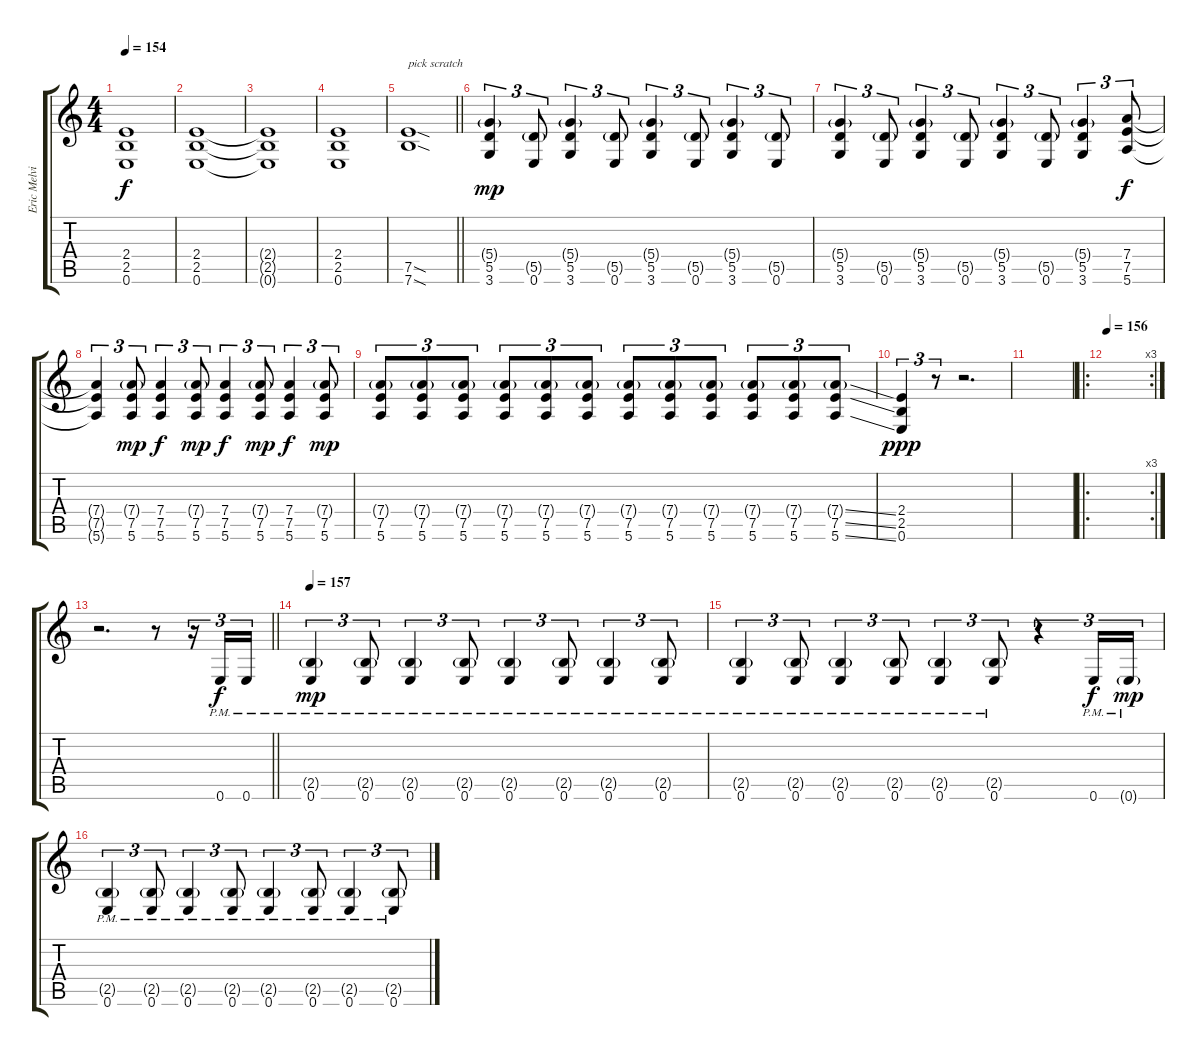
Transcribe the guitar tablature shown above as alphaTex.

\track ("Eric Melvin" "Eric Melvi") {instrument distortionguitar}
\staff {score tabs}
\tuning (E4 B3 G3 D3 A2 E2) {hide}
\ts (4 4)
\tempo 154
\clef g2
\ks c
(2.4{t} 2.5{t} 0.6{t}).1{dy f} |
(2.4 2.5 0.6).1 |
(2.4{t} 2.5{t} 0.6{t}).1 |
(2.4 2.5 0.6).1 |
\barLineRight lightlight
(7.5{sod} 7.6{sod}).1{txt "pick scratch"} |
\section ("" "")
(5.4{g} 5.5 3.6).4{tu (3 2) dy mp} (5.5{g} 0.6).8{tu (3 2)} (5.4{g} 5.5 3.6).4{tu (3 2)} (5.5{g} 0.6).8{tu (3 2)} (5.4{g} 5.5 3.6).4{tu (3 2)} (5.5{g} 0.6).8{tu (3 2)} (5.4{g} 5.5 3.6).4{tu (3 2)} (5.5{g} 0.6).8{tu (3 2)} |
(5.4{g} 5.5 3.6).4{tu (3 2)} (5.5{g} 0.6).8{tu (3 2)} (5.4{g} 5.5 3.6).4{tu (3 2)} (5.5{g} 0.6).8{tu (3 2)} (5.4{g} 5.5 3.6).4{tu (3 2)} (5.5{g} 0.6).8{tu (3 2)} (5.4{g} 5.5 3.6).4{tu (3 2)} (7.4 7.5 5.6).8{tu (3 2) dy f} |
(7.4{t} 7.5{t} 5.6{t}).4{tu (3 2)} (7.4{g} 7.5 5.6).8{tu (3 2) dy mp} (7.4 7.5 5.6).4{tu (3 2) dy f} (7.4{g} 7.5 5.6).8{tu (3 2) dy mp} (7.4 7.5 5.6).4{tu (3 2) dy f} (7.4{g} 7.5 5.6).8{tu (3 2) dy mp} (7.4 7.5 5.6).4{tu (3 2) dy f} (7.4{g} 7.5 5.6).8{tu (3 2) dy mp} |
(7.4{g} 7.5 5.6).8{tu (3 2)} (7.4{g} 7.5 5.6).8{tu (3 2)} (7.4{g} 7.5 5.6).8{tu (3 2)} (7.4{g} 7.5 5.6).8{tu (3 2)} (7.4{g} 7.5 5.6).8{tu (3 2)} (7.4{g} 7.5 5.6).8{tu (3 2)} (7.4{g} 7.5 5.6).8{tu (3 2)} (7.4{g} 7.5 5.6).8{tu (3 2)} (7.4{g} 7.5 5.6).8{tu (3 2)} (7.4{g} 7.5 5.6).8{tu (3 2)} (7.4{g} 7.5 5.6).8{tu (3 2)} (7.4{ss g} 7.5{ss} 5.6{ss}).8{tu (3 2)} |
(2.4 2.5 0.6).4{tu (3 2) dy ppp} r.8{tu (3 2)} r.2{d} |
|
\ro
\rc 3
\tempo 156
|
\barLineRight lightlight
r.2{d} r.8 r.16{tu (3 2)} 0.6{pm}.16{tu (3 2) dy f} 0.6{pm}.16{tu (3 2)} |
\section ("" "")
\tempo 157
(2.5{g pm} 0.6{pm}).4{tu (3 2) dy mp} (2.5{g pm} 0.6{pm}).8{tu (3 2)} (2.5{g pm} 0.6{pm}).4{tu (3 2)} (2.5{g pm} 0.6{pm}).8{tu (3 2)} (2.5{g pm} 0.6{pm}).4{tu (3 2)} (2.5{g pm} 0.6{pm}).8{tu (3 2)} (2.5{g pm} 0.6{pm}).4{tu (3 2)} (2.5{g pm} 0.6{pm}).8{tu (3 2)} |
(2.5{g pm} 0.6{pm}).4{tu (3 2)} (2.5{g pm} 0.6{pm}).8{tu (3 2)} (2.5{g pm} 0.6{pm}).4{tu (3 2)} (2.5{g pm} 0.6{pm}).8{tu (3 2)} (2.5{g pm} 0.6{pm}).4{tu (3 2)} (2.5{g pm} 0.6{pm}).8{tu (3 2)} r.4{tu (3 2)} 0.6{pm}.16{tu (3 2) dy f} 0.6{g pm}.16{tu (3 2) dy mp} |
(2.5{g pm} 0.6{pm}).4{tu (3 2)} (2.5{g pm} 0.6{pm}).8{tu (3 2)} (2.5{g pm} 0.6{pm}).4{tu (3 2)} (2.5{g pm} 0.6{pm}).8{tu (3 2)} (2.5{g pm} 0.6{pm}).4{tu (3 2)} (2.5{g pm} 0.6{pm}).8{tu (3 2)} (2.5{g pm} 0.6{pm}).4{tu (3 2)} (2.5{g pm} 0.6{pm}).8{tu (3 2)}
